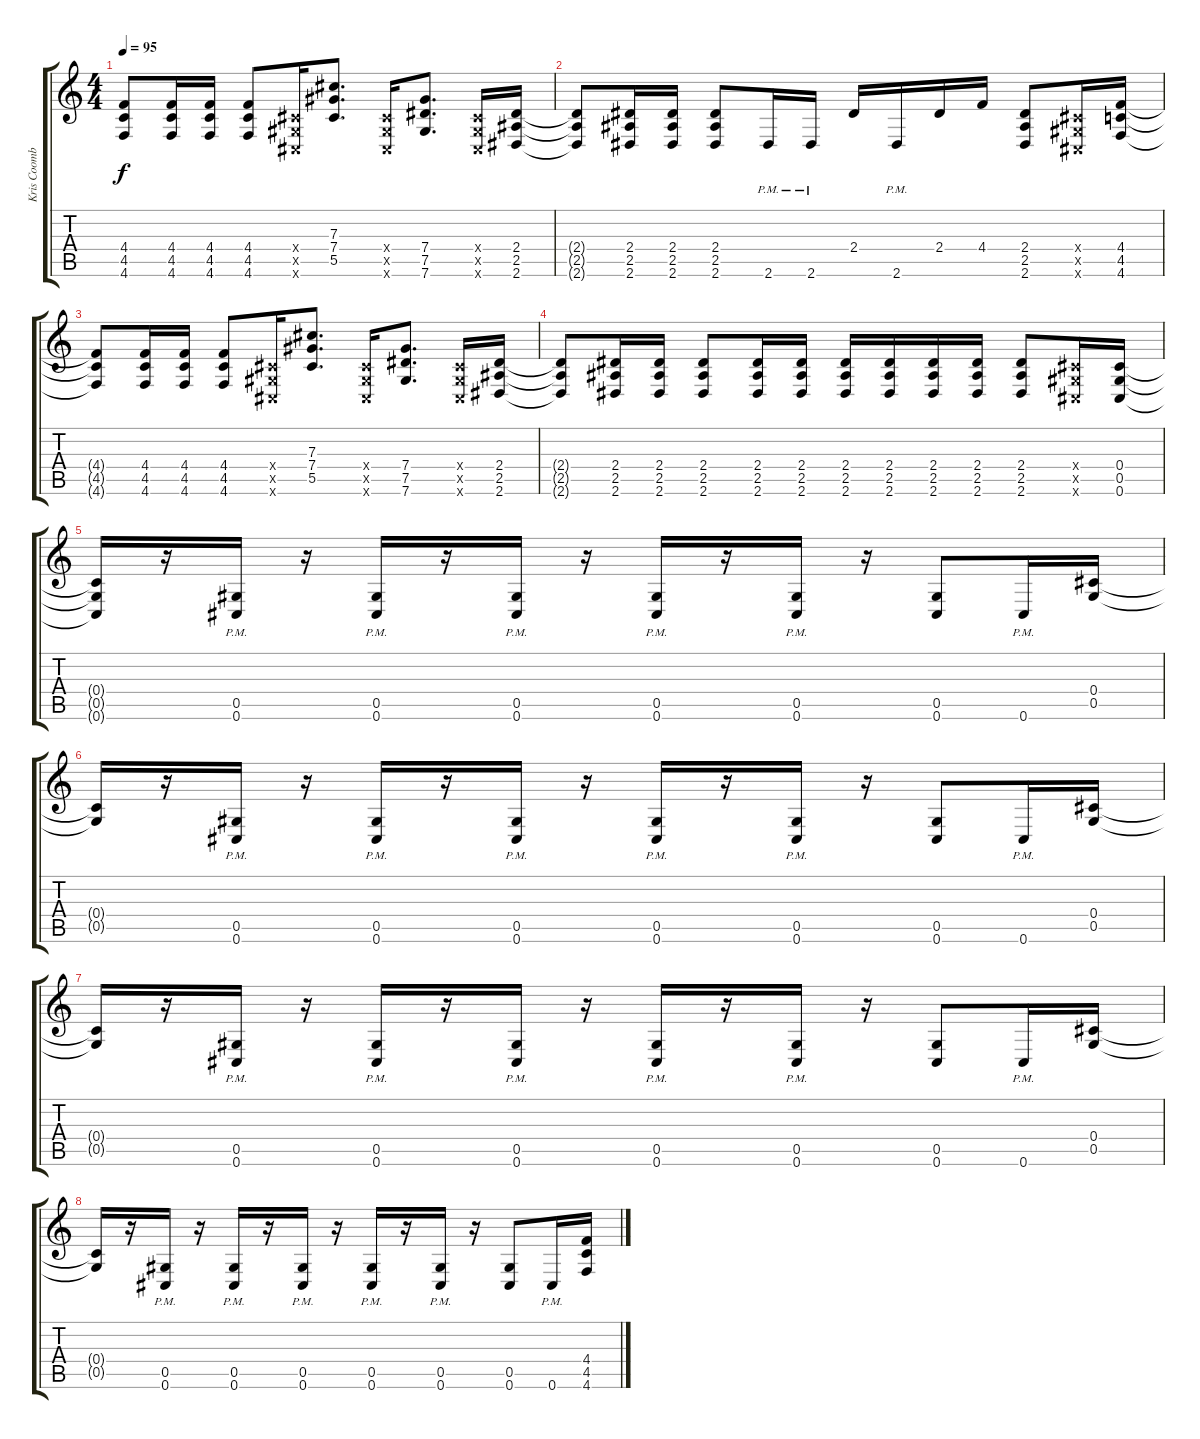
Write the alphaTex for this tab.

\track ("Kris Coombs" "Kris Coomb") {instrument distortionguitar}
\staff {score tabs}
\tuning (Eb4 Bb3 Gb3 Db3 Ab2 Db2) {hide}
\ts (4 4)
\tempo 95
\clef g2
\ks c
(4.4 4.5 4.6).8{dy f} (4.4 4.5 4.6).16 (4.4 4.5 4.6).16 (4.4 4.5 4.6).8 (0.4{x} 0.5{x} 0.6{x}).16 (7.3 7.4 5.5).8{d} (0.4{x} 0.5{x} 0.6{x}).16 (7.4 7.5 7.6).8{d} (0.4{x} 0.5{x} 0.6{x}).16 (2.4 2.5 2.6).16 |
(2.4{t} 2.5{t} 2.6{t}).8 (2.4 2.5 2.6).16 (2.4 2.5 2.6).16 (2.4 2.5 2.6).8 2.6{pm}.16 2.6{pm}.16 2.4.16 2.6{pm}.16 2.4.16 4.4.16 (2.4 2.5 2.6).8 (0.4{x} 0.5{x} 0.6{x}).16 (4.4 4.5 4.6).16 |
(4.4{t} 4.5{t} 4.6{t}).8 (4.4 4.5 4.6).16 (4.4 4.5 4.6).16 (4.4 4.5 4.6).8 (0.4{x} 0.5{x} 0.6{x}).16 (7.3 7.4 5.5).8{d} (0.4{x} 0.5{x} 0.6{x}).16 (7.4 7.5 7.6).8{d} (0.4{x} 0.5{x} 0.6{x}).16 (2.4 2.5 2.6).16 |
(2.4{t} 2.5{t} 2.6{t}).8 (2.4 2.5 2.6).16 (2.4 2.5 2.6).16 (2.4 2.5 2.6).8 (2.4 2.5 2.6).16 (2.4 2.5 2.6).16 (2.4 2.5 2.6).16 (2.4 2.5 2.6).16 (2.4 2.5 2.6).16 (2.4 2.5 2.6).16 (2.4 2.5 2.6).8 (0.4{x} 0.5{x} 0.6{x}).16 (0.4 0.5 0.6).16 |
(0.4{t} 0.5{t} 0.6{t}).16 r.16 (0.5{pm} 0.6{pm}).16 r.16 (0.5{pm} 0.6{pm}).16 r.16 (0.5{pm} 0.6{pm}).16 r.16 (0.5{pm} 0.6{pm}).16 r.16 (0.5{pm} 0.6{pm}).16 r.16 (0.5 0.6).8 0.6{pm}.16 (0.4 0.5).16 |
(0.4{t} 0.5{t}).16 r.16 (0.5{pm} 0.6{pm}).16 r.16 (0.5{pm} 0.6{pm}).16 r.16 (0.5{pm} 0.6{pm}).16 r.16 (0.5{pm} 0.6{pm}).16 r.16 (0.5{pm} 0.6{pm}).16 r.16 (0.5 0.6).8 0.6{pm}.16 (0.4 0.5).16 |
(0.4{t} 0.5{t}).16 r.16 (0.5{pm} 0.6{pm}).16 r.16 (0.5{pm} 0.6{pm}).16 r.16 (0.5{pm} 0.6{pm}).16 r.16 (0.5{pm} 0.6{pm}).16 r.16 (0.5{pm} 0.6{pm}).16 r.16 (0.5 0.6).8 0.6{pm}.16 (0.4 0.5).16 |
(0.4{t} 0.5{t}).16 r.16 (0.5{pm} 0.6{pm}).16 r.16 (0.5{pm} 0.6{pm}).16 r.16 (0.5{pm} 0.6{pm}).16 r.16 (0.5{pm} 0.6{pm}).16 r.16 (0.5{pm} 0.6{pm}).16 r.16 (0.5 0.6).8 0.6{pm}.16 (4.4 4.5 4.6).16
